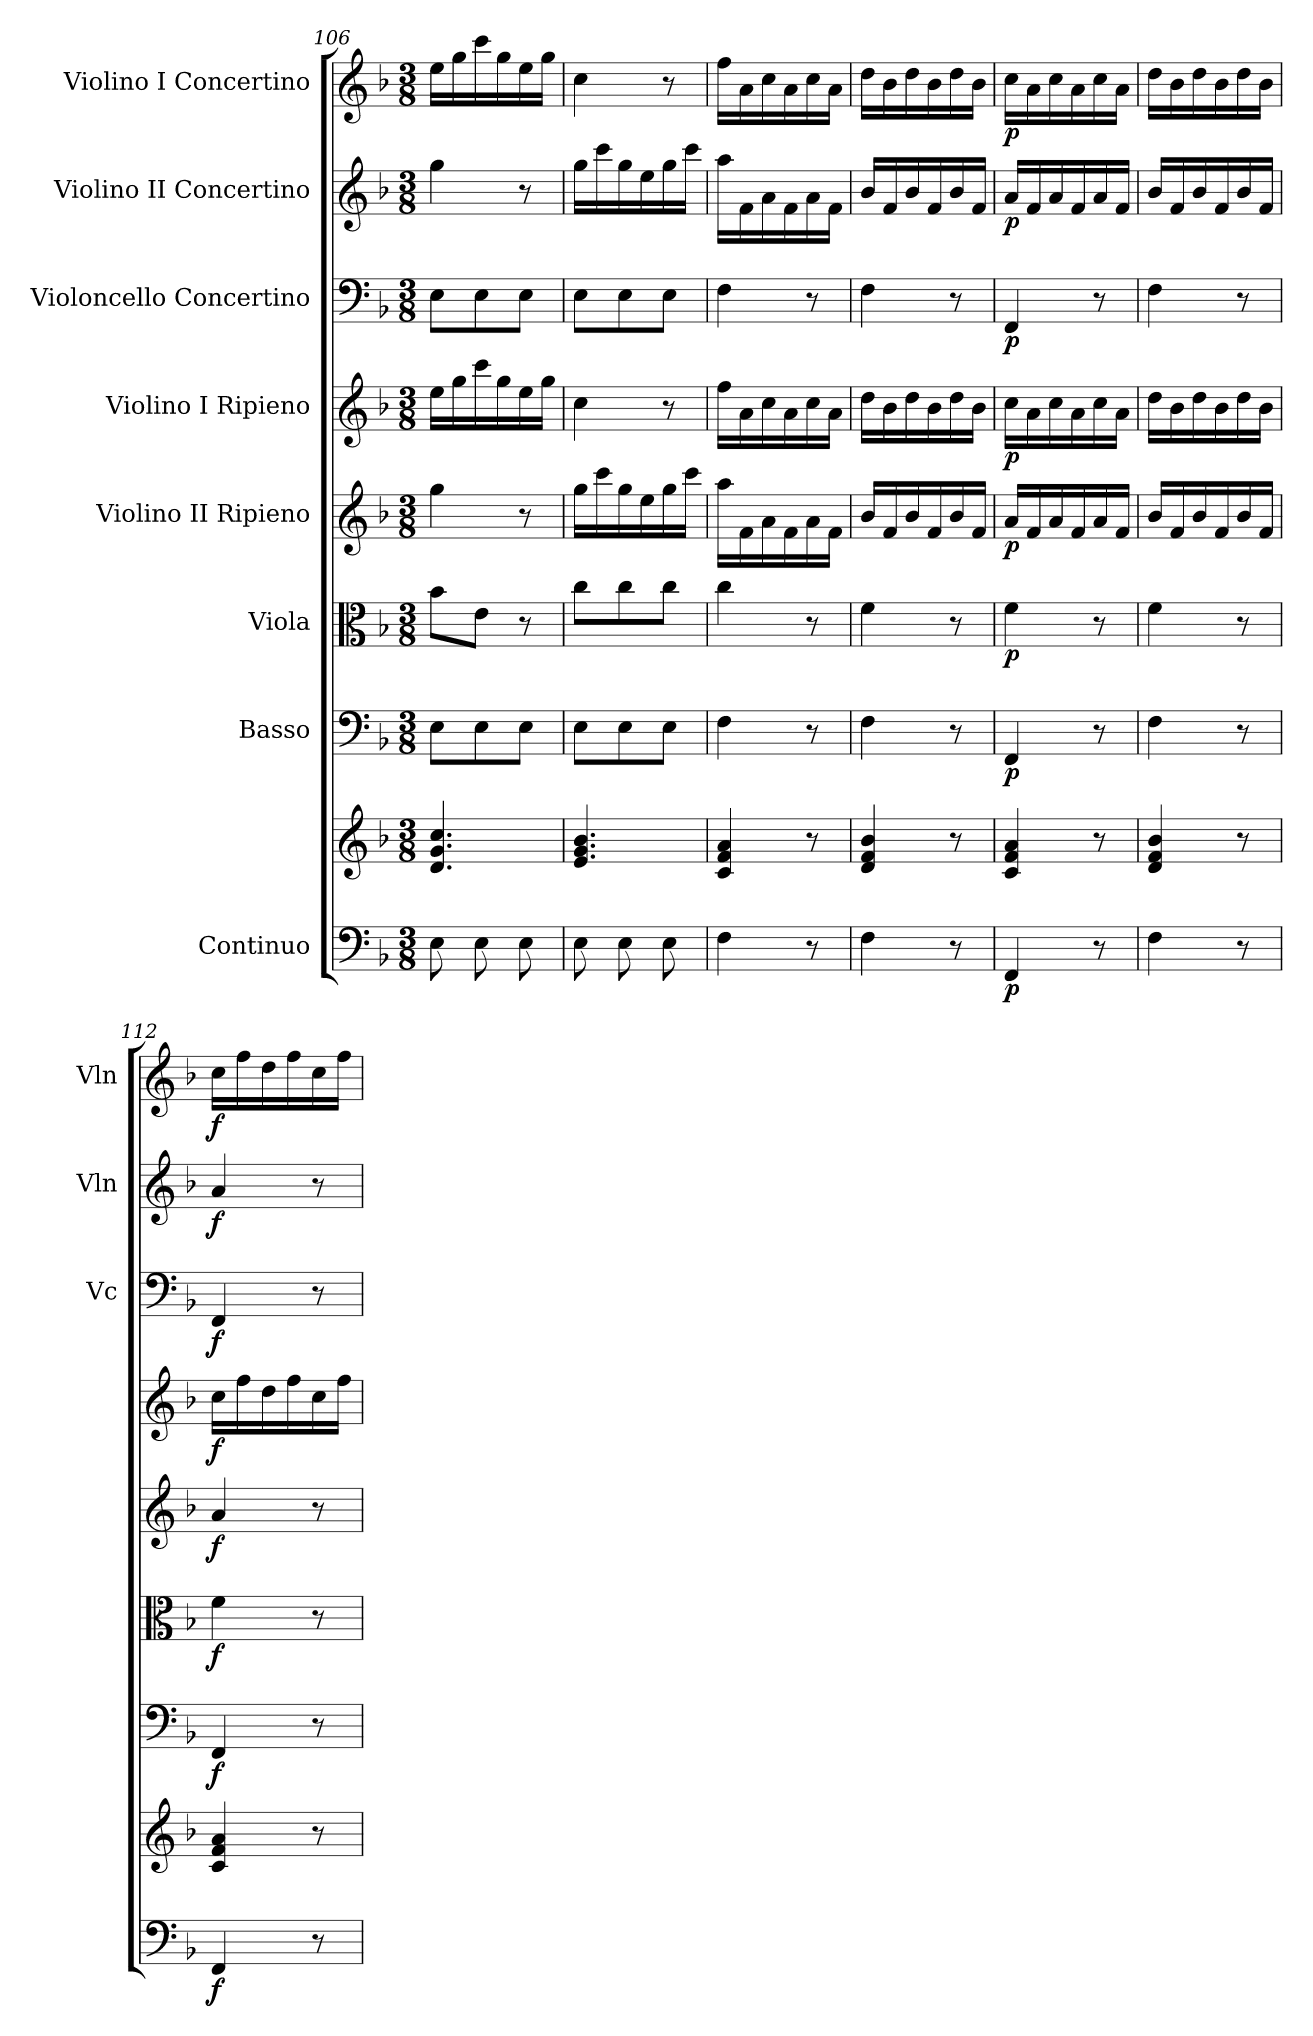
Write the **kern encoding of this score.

**kern	**kern	**dynam	**kern	**dynam	**kern	**dynam	**kern	**dynam	**kern	**dynam	**kern	**dynam	**kern	**dynam	**kern	**dynam
*part8	*part8	*part8	*part7	*part7	*part6	*part6	*part5	*part5	*part4	*part4	*part3	*part3	*part2	*part2	*part1	*part1
*staff9	*staff8	*staff8/9	*staff7	*staff7	*staff6	*staff6	*staff5	*staff5	*staff4	*staff4	*staff3	*staff3	*staff2	*staff2	*staff1	*staff1
*I"Continuo	*	*	*I"Basso	*	*I"Viola	*	*I"Violino II Ripieno	*	*I"Violino I Ripieno	*	*I"Violoncello Concertino	*	*I"Violino II Concertino	*	*I"Violino I Concertino	*
*	*	*	*	*	*	*	*	*	*	*	*I'Vc	*	*I'Vln	*	*I'Vln	*
*clefF4	*clefG2	*	*clefF4	*	*clefC3	*	*clefG2	*	*clefG2	*	*clefF4	*	*clefG2	*	*clefG2	*
*k[b-]	*k[b-]	*	*k[b-]	*	*k[b-]	*	*k[b-]	*	*k[b-]	*	*k[b-]	*	*k[b-]	*	*k[b-]	*
*M3/8	*M3/8	*	*M3/8	*	*M3/8	*	*M3/8	*	*M3/8	*	*M3/8	*	*M3/8	*	*M3/8	*
=106	=106	=106	=106	=106	=106	=106	=106	=106	=106	=106	=106	=106	=106	=106	=106	=106
8E\	4.d/ 4.g/ 4.cc/	.	8E\L	.	8b-\L	.	4gg\	.	16ee\LL	.	8E\L	.	4gg\	.	16ee\LL	.
.	.	.	.	.	.	.	.	.	16gg\	.	.	.	.	.	16gg\	.
8E\	.	.	8E\	.	8e\J	.	.	.	16ccc\	.	8E\	.	.	.	16ccc\	.
.	.	.	.	.	.	.	.	.	16gg\	.	.	.	.	.	16gg\	.
8E\	.	.	8E\J	.	8r	.	8r	.	16ee\	.	8E\J	.	8r	.	16ee\	.
.	.	.	.	.	.	.	.	.	16gg\JJ	.	.	.	.	.	16gg\JJ	.
=107	=107	=107	=107	=107	=107	=107	=107	=107	=107	=107	=107	=107	=107	=107	=107	=107
8E\	4.e/ 4.g/ 4.b-/	.	8E\L	.	8cc\L	.	16gg\LL	.	4cc\	.	8E\L	.	16gg\LL	.	4cc\	.
.	.	.	.	.	.	.	16ccc\	.	.	.	.	.	16ccc\	.	.	.
8E\	.	.	8E\	.	8cc\	.	16gg\	.	.	.	8E\	.	16gg\	.	.	.
.	.	.	.	.	.	.	16ee\	.	.	.	.	.	16ee\	.	.	.
8E\	.	.	8E\J	.	8cc\J	.	16gg\	.	8r	.	8E\J	.	16gg\	.	8r	.
.	.	.	.	.	.	.	16ccc\JJ	.	.	.	.	.	16ccc\JJ	.	.	.
=108	=108	=108	=108	=108	=108	=108	=108	=108	=108	=108	=108	=108	=108	=108	=108	=108
4F\	4c/ 4f/ 4a/	.	4F\	.	4cc\	.	16aa\LL	.	16ff\LL	.	4F\	.	16aa\LL	.	16ff\LL	.
.	.	.	.	.	.	.	16f\	.	16a\	.	.	.	16f\	.	16a\	.
.	.	.	.	.	.	.	16a\	.	16cc\	.	.	.	16a\	.	16cc\	.
.	.	.	.	.	.	.	16f\	.	16a\	.	.	.	16f\	.	16a\	.
8r	8r	.	8r	.	8r	.	16a\	.	16cc\	.	8r	.	16a\	.	16cc\	.
.	.	.	.	.	.	.	16f\JJ	.	16a\JJ	.	.	.	16f\JJ	.	16a\JJ	.
=109	=109	=109	=109	=109	=109	=109	=109	=109	=109	=109	=109	=109	=109	=109	=109	=109
4F\	4d/ 4f/ 4b-/	.	4F\	.	4f\	.	16b-/LL	.	16dd\LL	.	4F\	.	16b-/LL	.	16dd\LL	.
.	.	.	.	.	.	.	16f/	.	16b-\	.	.	.	16f/	.	16b-\	.
.	.	.	.	.	.	.	16b-/	.	16dd\	.	.	.	16b-/	.	16dd\	.
.	.	.	.	.	.	.	16f/	.	16b-\	.	.	.	16f/	.	16b-\	.
8r	8r	.	8r	.	8r	.	16b-/	.	16dd\	.	8r	.	16b-/	.	16dd\	.
.	.	.	.	.	.	.	16f/JJ	.	16b-\JJ	.	.	.	16f/JJ	.	16b-\JJ	.
=110	=110	=110	=110	=110	=110	=110	=110	=110	=110	=110	=110	=110	=110	=110	=110	=110
!	!	!LO:DY:b=2	!	!LO:DY:b	!	!LO:DY:b	!	!LO:DY:b	!	!LO:DY:b	!	!LO:DY:b	!	!LO:DY:b	!	!LO:DY:b
4FF/	4c/ 4f/ 4a/	p	4FF/	p	4f\	p	16a/LL	p	16cc\LL	p	4FF/	p	16a/LL	p	16cc\LL	p
.	.	.	.	.	.	.	16f/	.	16a\	.	.	.	16f/	.	16a\	.
.	.	.	.	.	.	.	16a/	.	16cc\	.	.	.	16a/	.	16cc\	.
.	.	.	.	.	.	.	16f/	.	16a\	.	.	.	16f/	.	16a\	.
8r	8r	.	8r	.	8r	.	16a/	.	16cc\	.	8r	.	16a/	.	16cc\	.
.	.	.	.	.	.	.	16f/JJ	.	16a\JJ	.	.	.	16f/JJ	.	16a\JJ	.
!!LO:PB:g=z
=111	=111	=111	=111	=111	=111	=111	=111	=111	=111	=111	=111	=111	=111	=111	=111	=111
4F\	4d/ 4f/ 4b-/	.	4F\	.	4f\	.	16b-/LL	.	16dd\LL	.	4F\	.	16b-/LL	.	16dd\LL	.
.	.	.	.	.	.	.	16f/	.	16b-\	.	.	.	16f/	.	16b-\	.
.	.	.	.	.	.	.	16b-/	.	16dd\	.	.	.	16b-/	.	16dd\	.
.	.	.	.	.	.	.	16f/	.	16b-\	.	.	.	16f/	.	16b-\	.
8r	8r	.	8r	.	8r	.	16b-/	.	16dd\	.	8r	.	16b-/	.	16dd\	.
.	.	.	.	.	.	.	16f/JJ	.	16b-\JJ	.	.	.	16f/JJ	.	16b-\JJ	.
=112	=112	=112	=112	=112	=112	=112	=112	=112	=112	=112	=112	=112	=112	=112	=112	=112
!	!	!LO:DY:b=2	!	!LO:DY:b	!	!LO:DY:b	!	!LO:DY:b	!	!LO:DY:b	!	!LO:DY:b	!	!LO:DY:b	!	!LO:DY:b
4FF/	4c/ 4f/ 4a/	f	4FF/	f	4f\	f	4a/	f	16cc\LL	f	4FF/	f	4a/	f	16cc\LL	f
.	.	.	.	.	.	.	.	.	16ff\	.	.	.	.	.	16ff\	.
.	.	.	.	.	.	.	.	.	16dd\	.	.	.	.	.	16dd\	.
.	.	.	.	.	.	.	.	.	16ff\	.	.	.	.	.	16ff\	.
8r	8r	.	8r	.	8r	.	8r	.	16cc\	.	8r	.	8r	.	16cc\	.
.	.	.	.	.	.	.	.	.	16ff\JJ	.	.	.	.	.	16ff\JJ	.
=	=	=	=	=	=	=	=	=	=	=	=	=	=	=	=	=
*-	*-	*-	*-	*-	*-	*-	*-	*-	*-	*-	*-	*-	*-	*-	*-	*-
